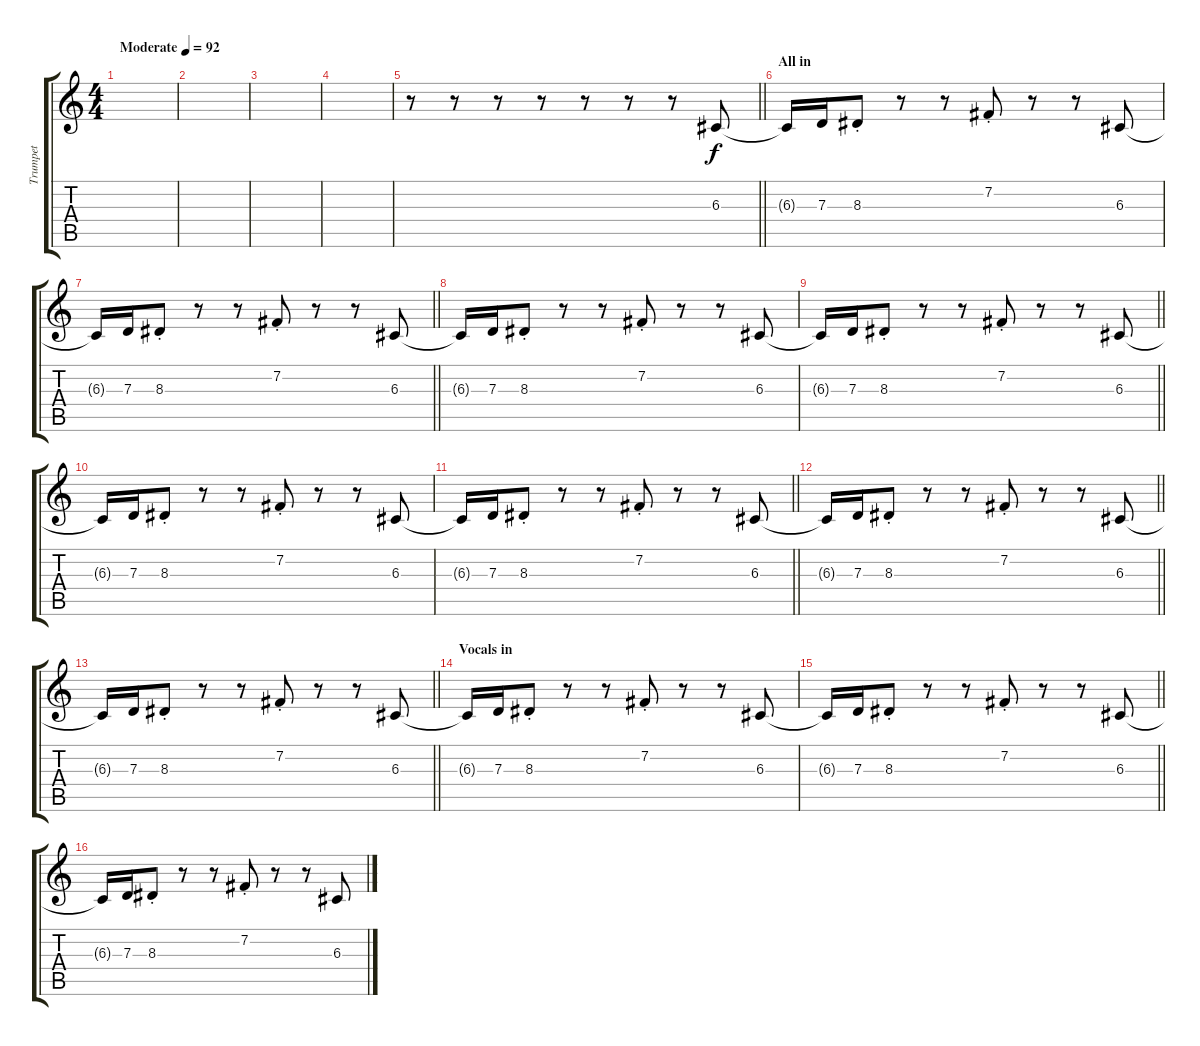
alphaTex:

\track ("Trumpet" "Trumpet") {instrument trumpet}
\staff {score tabs}
\tuning (E4 B3 G3 D3 A2 E2) {hide}
\ts (4 4)
\tempo (92 "Moderate")
\clef g2
\ks c
|
|
|
|
\barLineRight lightlight
r.8 r.8 r.8 r.8 r.8 r.8 r.8 6.3.8 |
\section ("" "All in")
6.3{t}.16 7.3.16 8.3{st}.8 r.8 r.8 7.2{st}.8 r.8 r.8 6.3.8 |
\barLineRight lightlight
6.3{t}.16 7.3.16 8.3{st}.8 r.8 r.8 7.2{st}.8 r.8 r.8 6.3.8 |
6.3{t}.16 7.3.16 8.3{st}.8 r.8 r.8 7.2{st}.8 r.8 r.8 6.3.8 |
\barLineRight lightlight
6.3{t}.16 7.3.16 8.3{st}.8 r.8 r.8 7.2{st}.8 r.8 r.8 6.3.8 |
6.3{t}.16 7.3.16 8.3{st}.8 r.8 r.8 7.2{st}.8 r.8 r.8 6.3.8 |
\barLineRight lightlight
6.3{t}.16 7.3.16 8.3{st}.8 r.8 r.8 7.2{st}.8 r.8 r.8 6.3.8 |
\barLineRight lightlight
6.3{t}.16 7.3.16 8.3{st}.8 r.8 r.8 7.2{st}.8 r.8 r.8 6.3.8 |
\barLineRight lightlight
6.3{t}.16 7.3.16 8.3{st}.8 r.8 r.8 7.2{st}.8 r.8 r.8 6.3.8 |
\section ("" "Vocals in")
6.3{t}.16 7.3.16 8.3{st}.8 r.8 r.8 7.2{st}.8 r.8 r.8 6.3.8 |
\barLineRight lightlight
6.3{t}.16 7.3.16 8.3{st}.8 r.8 r.8 7.2{st}.8 r.8 r.8 6.3.8 |
6.3{t}.16 7.3.16 8.3{st}.8 r.8 r.8 7.2{st}.8 r.8 r.8 6.3.8
